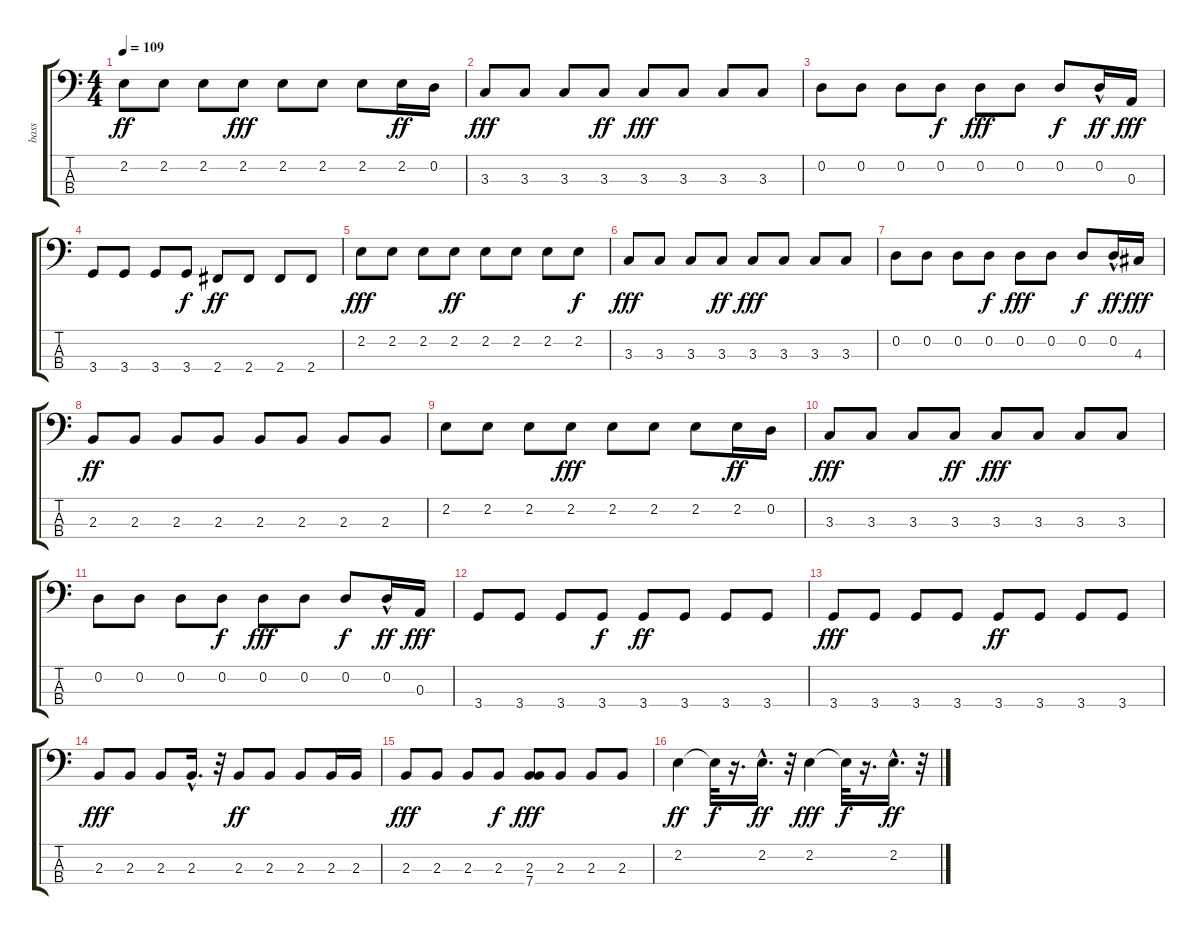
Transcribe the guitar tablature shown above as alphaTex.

\track ("bass" "bass") {instrument electricbasspick}
\staff {score tabs}
\tuning (G2 D2 A1 E1) {hide}
\ts (4 4)
\tempo 109
\clef f4
\ks c
2.2.8{dy ff} 2.2.8 2.2.8 2.2.8{dy fff} 2.2.8 2.2.8 2.2.8 2.2.16{dy ff} 0.2.16 |
3.3.8{dy fff} 3.3.8 3.3.8 3.3.8{dy ff} 3.3.8{dy fff} 3.3.8 3.3.8 3.3.8 |
0.2.8 0.2.8 0.2.8 0.2.8{dy f} 0.2.8{dy fff} 0.2.8 0.2.8{dy f} 0.2{hac}.16{dy ff} 0.3.16{dy fff} |
3.4.8 3.4.8 3.4.8 3.4.8{dy f} 2.4.8{dy ff} 2.4.8 2.4.8 2.4.8 |
2.2.8{dy fff} 2.2.8 2.2.8 2.2.8{dy ff} 2.2.8 2.2.8 2.2.8 2.2.8{dy f} |
3.3.8{dy fff} 3.3.8 3.3.8 3.3.8{dy ff} 3.3.8{dy fff} 3.3.8 3.3.8 3.3.8 |
0.2.8 0.2.8 0.2.8 0.2.8{dy f} 0.2.8{dy fff} 0.2.8 0.2.8{dy f} 0.2{hac}.16{dy ff} 4.3.16{dy fff} |
2.3.8{dy ff} 2.3.8 2.3.8 2.3.8 2.3.8 2.3.8 2.3.8 2.3.8 |
2.2.8 2.2.8 2.2.8 2.2.8{dy fff} 2.2.8 2.2.8 2.2.8 2.2.16{dy ff} 0.2.16 |
3.3.8{dy fff} 3.3.8 3.3.8 3.3.8{dy ff} 3.3.8{dy fff} 3.3.8 3.3.8 3.3.8 |
0.2.8 0.2.8 0.2.8 0.2.8{dy f} 0.2.8{dy fff} 0.2.8 0.2.8{dy f} 0.2{hac}.16{dy ff} 0.3.16{dy fff} |
3.4.8 3.4.8 3.4.8 3.4.8{dy f} 3.4.8{dy ff} 3.4.8 3.4.8 3.4.8 |
3.4.8{dy fff} 3.4.8 3.4.8 3.4.8 3.4.8{dy ff} 3.4.8 3.4.8 3.4.8 |
2.3.8{dy fff} 2.3.8 2.3.8 2.3{hac}.16{d} r.32 2.3.8{dy ff} 2.3.8 2.3.8 2.3.16 2.3.16 |
2.3.8{dy fff} 2.3.8 2.3.8 2.3.8{dy f} (2.3 7.4).8{dy fff} 2.3.8 2.3.8 2.3.8 |
2.2.4{dy ff} 2.2{t}.32{dy f} r.16{d} 2.2{hac}.16{d dy ff} r.32 2.2.4{dy fff} 2.2{t}.32{dy f} r.16{d} 2.2{hac}.16{d dy ff} r.32
